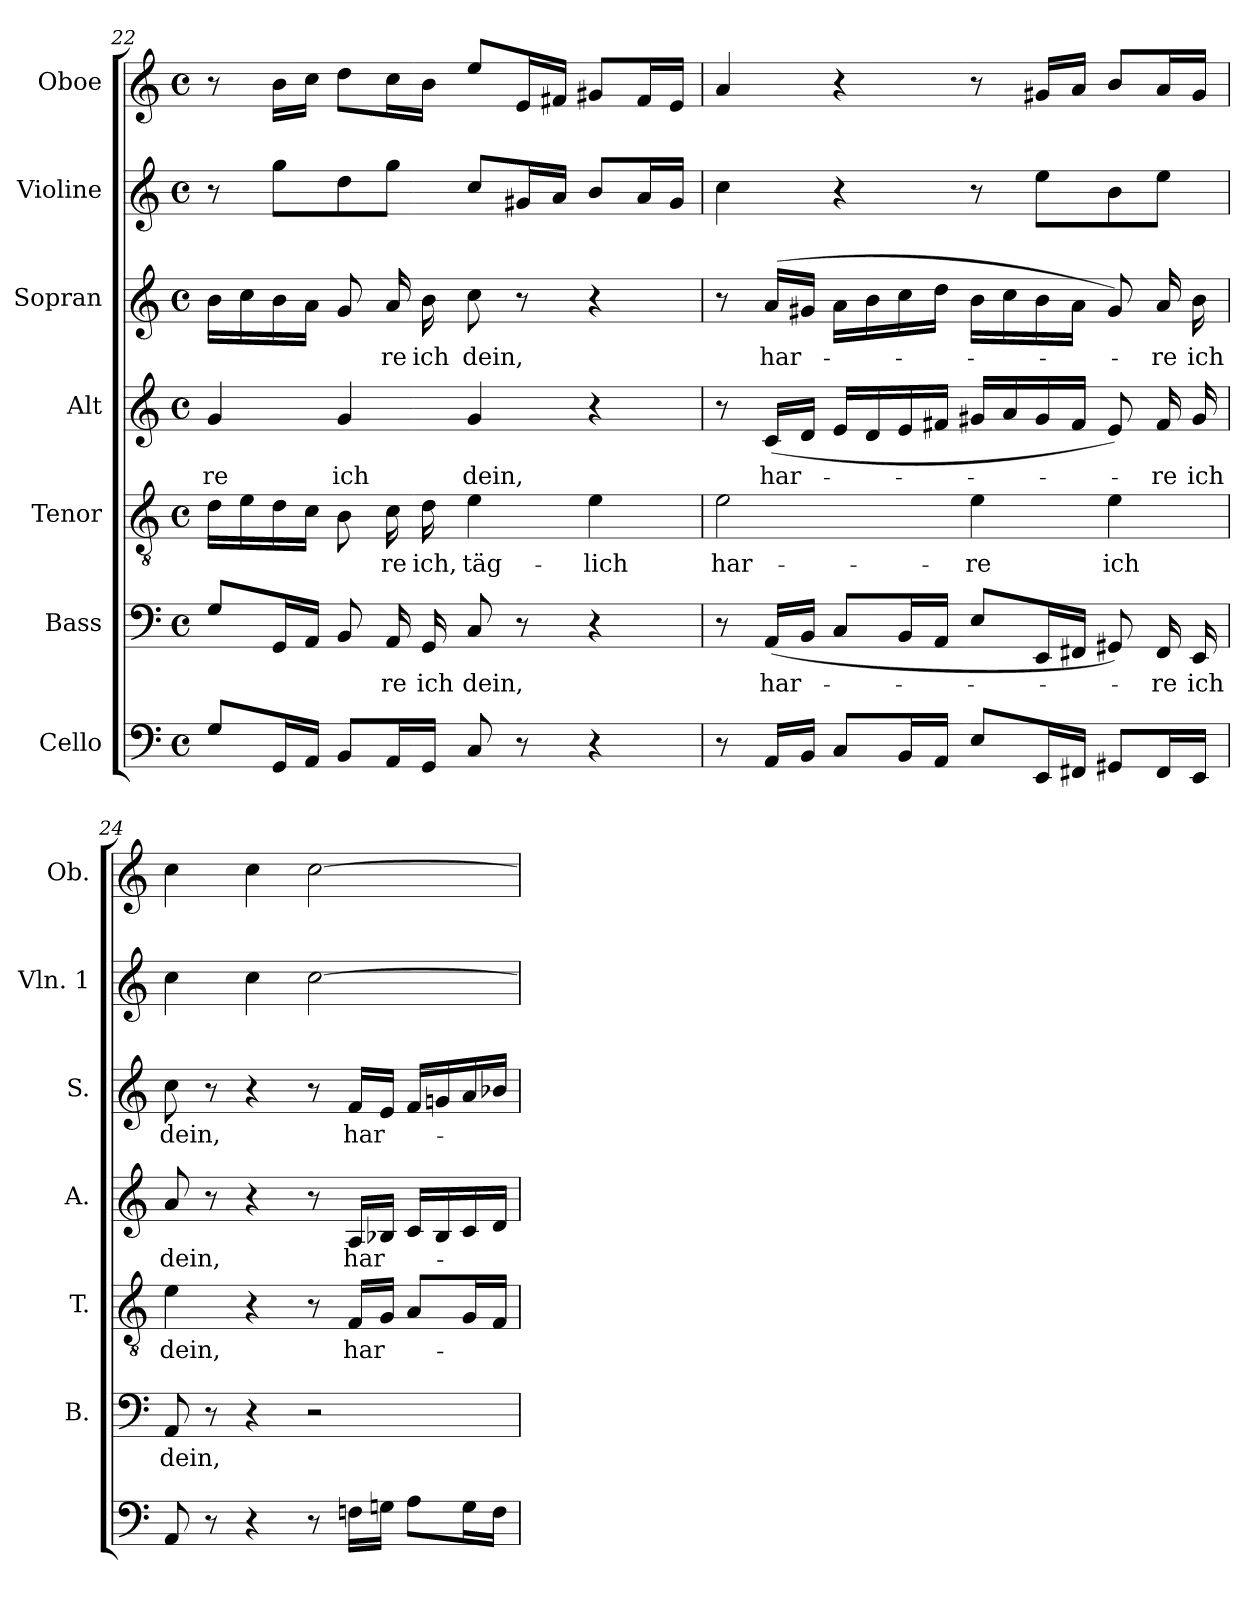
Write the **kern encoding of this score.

**kern	**kern	**text	**kern	**text	**kern	**text	**kern	**text	**kern	**kern
*part7	*part6	*part6	*part5	*part5	*part4	*part4	*part3	*part3	*part2	*part1
*staff7	*staff6	*staff6	*staff5	*staff5	*staff4	*staff4	*staff3	*staff3	*staff2	*staff1
*I"Cello	*I"Bass	*	*I"Tenor	*	*I"Alt	*	*I"Sopran	*	*I"Violine	*I"Oboe
*	*I'B.	*	*I'T.	*	*I'A.	*	*I'S.	*	*I'Vln. 1	*I'Ob.
!!LO:PB:g=z
*clefF4	*clefF4	*	*clefGv2	*	*clefG2	*	*clefG2	*	*clefG2	*clefG2
*	*	*	*ITrd7c12	*	*	*	*	*	*	*
*k[]	*k[]	*	*k[]	*	*k[]	*	*k[]	*	*k[]	*k[]
*C:	*C:	*	*C:	*	*C:	*	*C:	*	*C:	*C:
*M4/4	*M4/4	*	*M4/4	*	*M4/4	*	*M4/4	*	*M4/4	*M4/4
*met(c)	*met(c)	*	*met(c)	*	*met(c)	*	*met(c)	*	*met(c)	*met(c)
=22	=22	=22	=22	=22	=22	=22	=22	=22	=22	=22
!	!	!	!	!	!	!LO:LY:b:color=#000000	!	!	!	!
8Gi/L	8Gi/L	.	16Di\LL	.	4gi/	-re	16bi\LL	.	8r	8r
.	.	.	16Ei\	.	.	.	16cci\	.	.	.
16GGi/L	16GGi/L	.	16Di\	.	.	.	16bi\	.	8ggi\L	16bi\LL
16AAi/JJ	16AAi/JJ	.	16Ci\JJ	.	.	.	16ai\JJ	.	.	16cci\JJ
!	!	!	!	!	!	!LO:LY:b:color=#000000	!	!	!	!
8BBi/L	8BBi/	.	8BBi\	.	4gi/	ich	8gi/	.	8ddi\	8ddi\L
!	!	!LO:LY:b:color=#000000	!	!	!	!	!	!	!	!
!	!	!	!	!LO:LY:b:color=#000000	!	!	!	!	!	!
!	!	!	!	!	!	!	!	!LO:LY:b:color=#000000	!	!
16AAi/L	16AAi/	-re	16Ci\	-re	.	.	16ai/	-re	8ggi\J	16cci\L
!	!	!LO:LY:b:color=#000000	!	!	!	!	!	!	!	!
!	!	!	!	!LO:LY:b:color=#000000	!	!	!	!	!	!
!	!	!	!	!	!	!	!	!LO:LY:b:color=#000000	!	!
16GGi/JJ	16GGi/	ich	16Di\	ich,	.	.	16bi\	ich	.	16bi\JJ
!	!	!LO:LY:b:color=#000000	!	!	!	!	!	!	!	!
!	!	!	!	!LO:LY:b:color=#000000	!	!	!	!	!	!
!	!	!	!	!	!	!LO:LY:b:color=#000000	!	!	!	!
!	!	!	!	!	!	!	!	!LO:LY:b:color=#000000	!	!
8Ci/	8Ci/	dein,	4Ei\	täg-	4gi/	dein,	8cci\	dein,	8cci/L	8eei/L
8r	8r	.	.	.	.	.	8r	.	16g#Xi/L	16ei/L
.	.	.	.	.	.	.	.	.	16ai/JJ	16f#Xi/JJ
!	!	!	!	!LO:LY:b:color=#000000	!	!	!	!	!	!
4r	4r	.	4Ei\	-lich	4r	.	4r	.	8bi/L	8g#Xi/L
.	.	.	.	.	.	.	.	.	16ai/L	16f#i/L
.	.	.	.	.	.	.	.	.	16g#i/JJ	16ei/JJ
=23	=23	=23	=23	=23	=23	=23	=23	=23	=23	=23
!	!	!	!	!LO:LY:b:color=#000000	!	!	!	!	!	!
8r	8r	.	2Ei\	har-	8r	.	8r	.	4cci\	4ai/
!	!	!LO:LY:b:color=#000000	!	!	!	!	!	!	!	!
!	!	!	!	!	!	!LO:LY:b:color=#000000	!	!	!	!
!	!	!	!	!	!	!	!	!LO:LY:b:color=#000000	!	!
16AAi/LL	(16AAi/LL	har-	.	.	(16ci/LL	har-	(16ai/LL	har-	.	.
16BBi/JJ	16BBi/JJ	.	.	.	16di/JJ	.	16g#Xi/JJ	.	.	.
8Ci/L	8Ci/L	.	.	.	16ei/LL	.	16ai\LL	.	4r	4r
.	.	.	.	.	16di/	.	16bi\	.	.	.
16BBi/L	16BBi/L	.	.	.	16ei/	.	16cci\	.	.	.
16AAi/JJ	16AAi/JJ	.	.	.	16f#Xi/JJ	.	16ddi\JJ	.	.	.
!	!	!	!	!LO:LY:b:color=#000000	!	!	!	!	!	!
8Ei/L	8Ei/L	.	4Ei\	-re	16g#Xi/LL	.	16bi\LL	.	8r	8r
.	.	.	.	.	16ai/	.	16cci\	.	.	.
16EEi/L	16EEi/L	.	.	.	16g#i/	.	16bi\	.	8eei\L	16g#Xi/LL
16FF#Xi/JJ	16FF#Xi/JJ	.	.	.	16f#i/JJ	.	16ai\JJ	.	.	16ai/JJ
!	!	!	!	!LO:LY:b:color=#000000	!	!	!	!	!	!
8GG#Xi/L	8GG#Xi/)	.	4Ei\	ich	8ei/)	.	8g#i/)	.	8bi\	8bi/L
!	!	!LO:LY:b:color=#000000	!	!	!	!	!	!	!	!
!	!	!	!	!	!	!LO:LY:b:color=#000000	!	!	!	!
!	!	!	!	!	!	!	!	!LO:LY:b:color=#000000	!	!
16FF#i/L	16FF#i/	-re	.	.	16f#i/	-re	16ai/	-re	8eei\J	16ai/L
!	!	!LO:LY:b:color=#000000	!	!	!	!	!	!	!	!
!	!	!	!	!	!	!LO:LY:b:color=#000000	!	!	!	!
!	!	!	!	!	!	!	!	!LO:LY:b:color=#000000	!	!
16EEi/JJ	16EEi/	ich	.	.	16g#i/	ich	16bi\	ich	.	16g#i/JJ
=24	=24	=24	=24	=24	=24	=24	=24	=24	=24	=24
!	!	!LO:LY:b:color=#000000	!	!	!	!	!	!	!	!
!	!	!	!	!LO:LY:b:color=#000000	!	!	!	!	!	!
!	!	!	!	!	!	!LO:LY:b:color=#000000	!	!	!	!
!	!	!	!	!	!	!	!	!LO:LY:b:color=#000000	!	!
8AAi/	8AAi/	dein,	4Ei\	dein,	8ai/	dein,	8cci\	dein,	4cci\	4cci\
8r	8r	.	.	.	8r	.	8r	.	.	.
4r	4r	.	4r	.	4r	.	4r	.	4cci\	4cci\
8r	2r	.	8r	.	8r	.	8r	.	[>2cci\	[>2cci\
!	!	!	!	!LO:LY:b:color=#000000	!	!	!	!	!	!
!	!	!	!	!	!	!LO:LY:b:color=#000000	!	!	!	!
!	!	!	!	!	!	!	!	!LO:LY:b:color=#000000	!	!
16Fni\LL	.	.	16FFi/LL	har-	16Ai/LL	har-	16fi/LL	har-	.	.
16Gni\JJ	.	.	16GGi/JJ	.	16B-Xi/JJ	.	16ei/JJ	.	.	.
8Ai\L	.	.	8AAi/L	.	16ci/LL	.	16fi/LL	.	.	.
.	.	.	.	.	16B-i/	.	16gni/	.	.	.
16Gi\L	.	.	16GGi/L	.	16ci/	.	16ai/	.	.	.
16Fi\JJ	.	.	16FFi/JJ	.	16di/JJ	.	16b-Xi/JJ	.	.	.
=	=	=	=	=	=	=	=	=	=	=
*-	*-	*-	*-	*-	*-	*-	*-	*-	*-	*-
